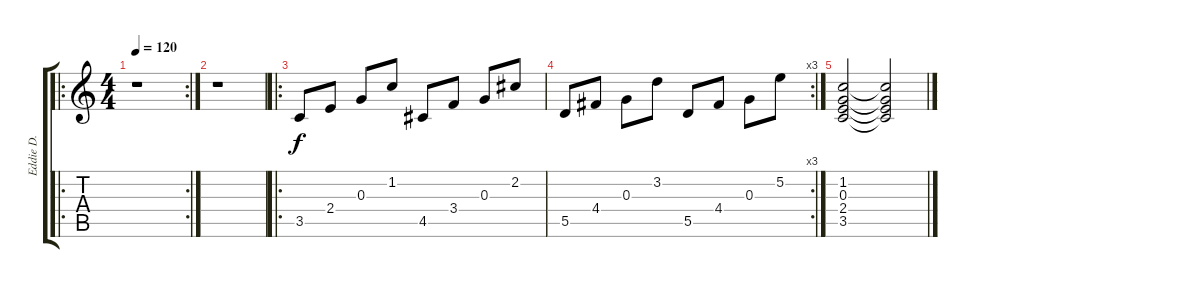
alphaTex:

\track ("Eddie D." "Eddie D.") {instrument acousticguitarnylon}
\staff {score tabs}
\tuning (E4 B3 G3 D3 A2 E2) {hide}
\ro
\rc 2
\ts (4 4)
\tempo 120
\clef g2
\ks c
r.1{dy f} |
r.1 |
\ro
3.5.8 2.4.8 0.3.8 1.2.8 4.5.8 3.4.8 0.3.8 2.2.8 |
\rc 3
5.5.8 4.4.8 0.3.8 3.2.8 5.5.8 4.4.8 0.3.8 5.2.8 |
(1.2 0.3 2.4 3.5).2 (1.2{t} 0.3{t} 2.4{t} 3.5{t}).2
